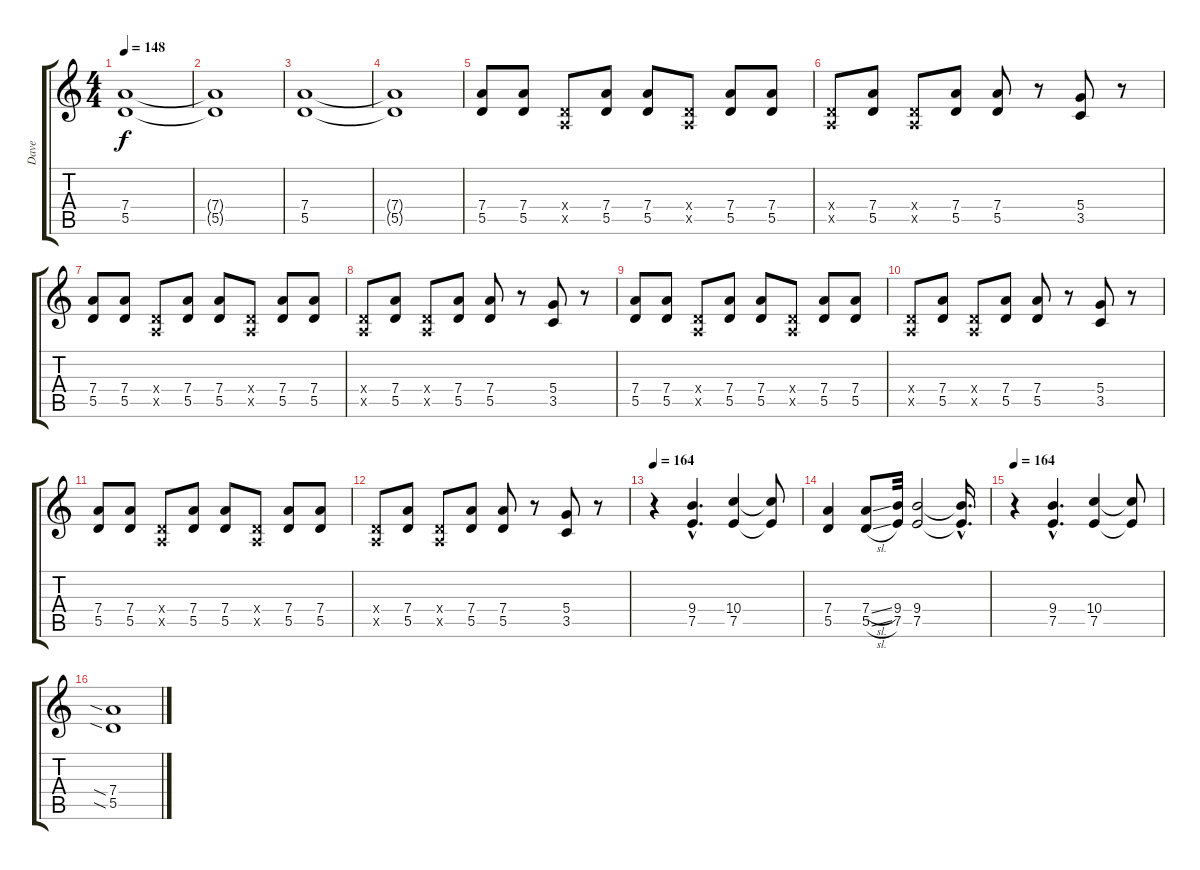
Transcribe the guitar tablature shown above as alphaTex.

\track ("Dave" "Dave") {instrument overdrivenguitar}
\staff {score tabs}
\tuning (E4 B3 G3 D3 A2 E2) {hide}
\ts (4 4)
\tempo 148
\clef g2
\ks c
(7.4 5.5).1{dy f} |
(7.4{t} 5.5{t}).1 |
(7.4 5.5).1 |
(7.4{t} 5.5{t}).1 |
(7.4 5.5).8 (7.4 5.5).8 (0.4{x} 0.5{x}).8 (7.4 5.5).8 (7.4 5.5).8 (0.4{x} 0.5{x}).8 (7.4 5.5).8 (7.4 5.5).8 |
(0.4{x} 0.5{x}).8 (7.4 5.5).8 (0.4{x} 0.5{x}).8 (7.4 5.5).8 (7.4 5.5).8 r.8 (5.4 3.5).8 r.8 |
(7.4 5.5).8 (7.4 5.5).8 (0.4{x} 0.5{x}).8 (7.4 5.5).8 (7.4 5.5).8 (0.4{x} 0.5{x}).8 (7.4 5.5).8 (7.4 5.5).8 |
(0.4{x} 0.5{x}).8 (7.4 5.5).8 (0.4{x} 0.5{x}).8 (7.4 5.5).8 (7.4 5.5).8 r.8 (5.4 3.5).8 r.8 |
(7.4 5.5).8 (7.4 5.5).8 (0.4{x} 0.5{x}).8 (7.4 5.5).8 (7.4 5.5).8 (0.4{x} 0.5{x}).8 (7.4 5.5).8 (7.4 5.5).8 |
(0.4{x} 0.5{x}).8 (7.4 5.5).8 (0.4{x} 0.5{x}).8 (7.4 5.5).8 (7.4 5.5).8 r.8 (5.4 3.5).8 r.8 |
(7.4 5.5).8 (7.4 5.5).8 (0.4{x} 0.5{x}).8 (7.4 5.5).8 (7.4 5.5).8 (0.4{x} 0.5{x}).8 (7.4 5.5).8 (7.4 5.5).8 |
(0.4{x} 0.5{x}).8 (7.4 5.5).8 (0.4{x} 0.5{x}).8 (7.4 5.5).8 (7.4 5.5).8 r.8 (5.4 3.5).8 r.8 |
\tempo 164
r.4 (9.4{hac} 7.5{hac}).4{d} (10.4 7.5).4 (10.4{t} 7.5{t}).8 |
(7.4 5.5).4 (7.4{sl} 5.5{sl}).8 (9.4 7.5).32 (9.4 7.5).2 (9.4{hac t} 7.5{hac t}).16{d} |
\tempo 164
r.4 (9.4{hac} 7.5{hac}).4{d} (10.4 7.5).4 (10.4{t} 7.5{t}).8 |
(7.4{sia} 5.5{sia}).1
